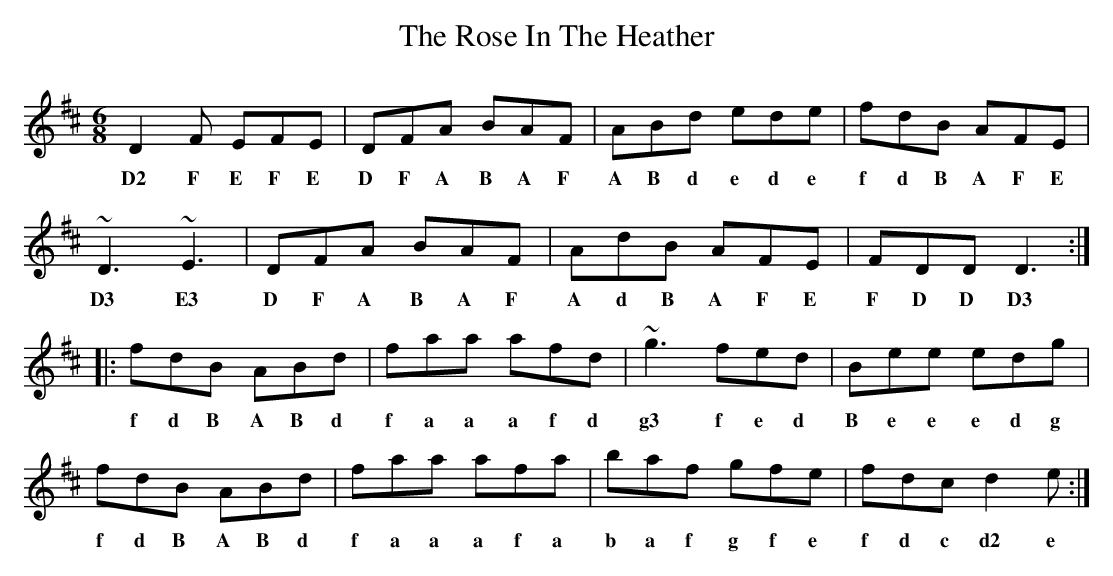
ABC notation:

X:1
T: Rose In The Heather, The
M: 6/8
L: 1/8
K: Dmaj
D2F EFE|DFA BAF|ABd ede|fdB AFE|
w: D2 F E F E D F A B A F A B d e d e f d B A F E
~D3 ~E3|DFA BAF|AdB AFE|FDD D3:|
w: D3 E3 D F A B A F A d B A F E F D D D3
|:fdB ABd|faa afd|~g3 fed|Bee edg|
w: f d B A B d f a a a f d g3 f e d B e e e d g
fdB ABd|faa afa|baf gfe|fdc d2e:|
w: f d B A B d f a a a f a b a f g f e f d c d2 e
